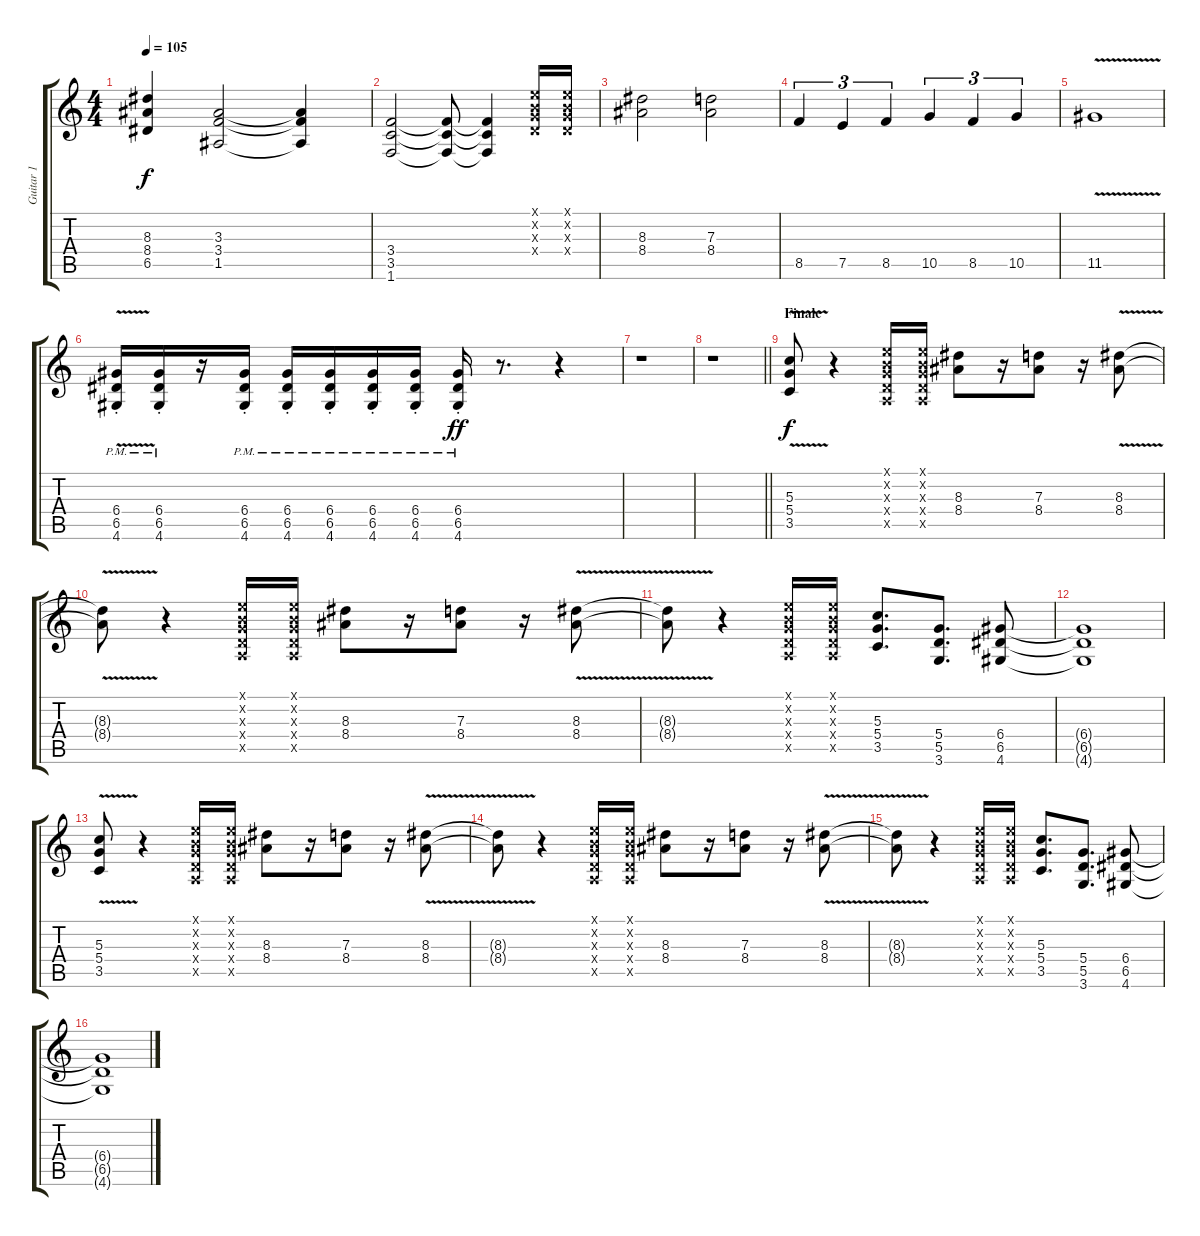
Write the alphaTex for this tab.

\track ("Guitar 1" "Guitar 1") {instrument overdrivenguitar}
\staff {score tabs}
\tuning (E4 B3 G3 D3 A2 E2) {hide}
\ts (4 4)
\tempo 105
\clef g2
\ks c
(8.3 8.4 6.5).4{dy f} (3.3 3.4 1.5).2 (3.3{t} 3.4{t} 1.5{t}).4 |
(3.4 3.5 1.6).2 (3.4{t} 3.5{t} 1.6{t}).8 (3.4{t} 3.5{t} 1.6{t}).4 (0.1{x} 0.2{x} 0.3{x} 0.4{x}).16 (0.1{x} 0.2{x} 0.3{x} 0.4{x}).16 |
(8.3 8.4).2 (7.3 8.4).2 |
8.5.4{tu (3 2)} 7.5.4{tu (3 2)} 8.5.4{tu (3 2)} 10.5.4{tu (3 2)} 8.5.4{tu (3 2)} 10.5.4{tu (3 2)} |
11.5{v}.1 |
(6.4{pm st} 6.5{v pm st} 4.6{pm st}).16 (6.4{pm st} 6.5{pm st} 4.6{pm st}).16 r.16 (6.4{pm st} 6.5{pm st} 4.6{pm st}).16 (6.4{pm st} 6.5{pm st} 4.6{pm st}).16 (6.4{pm st} 6.5{pm st} 4.6{pm st}).16 (6.4{pm st} 6.5{pm st} 4.6{pm st}).16 (6.4{pm st} 6.5{pm st} 4.6{pm st}).16 (6.4{pm st} 6.5{pm st} 4.6{pm st}).16{dy ff} r.8{d} r.4 |
r.1 |
\barLineRight lightlight
r.1 |
\section ("" "Finale")
(5.3{v} 5.4{v} 3.5{v}).8{dy f} r.4 (0.1{x} 0.2{x} 0.3{x} 0.4{x} 0.5{x}).16 (0.1{x} 0.2{x} 0.3{x} 0.4{x} 0.5{x}).16 (8.3 8.4).8 r.16 (7.3 8.4).8 r.16 (8.3{v} 8.4{v}).8 |
(8.3{t} 8.4{t}).8 r.4 (0.1{x} 0.2{x} 0.3{x} 0.4{x} 0.5{x}).16 (0.1{x} 0.2{x} 0.3{x} 0.4{x} 0.5{x}).16 (8.3 8.4).8 r.16 (7.3 8.4).8 r.16 (8.3{v} 8.4{v}).8 |
(8.3{t} 8.4{t}).8 r.4 (0.1{x} 0.2{x} 0.3{x} 0.4{x} 0.5{x}).16 (0.1{x} 0.2{x} 0.3{x} 0.4{x} 0.5{x}).16 (5.3 5.4 3.5).8{d} (5.4 5.5 3.6).8{d} (6.4 6.5 4.6).8 |
(6.4{t} 6.5{t} 4.6{t}).1 |
(5.3{v} 5.4{v} 3.5{v}).8 r.4 (0.1{x} 0.2{x} 0.3{x} 0.4{x} 0.5{x}).16 (0.1{x} 0.2{x} 0.3{x} 0.4{x} 0.5{x}).16 (8.3 8.4).8 r.16 (7.3 8.4).8 r.16 (8.3{v} 8.4{v}).8 |
(8.3{t} 8.4{t}).8 r.4 (0.1{x} 0.2{x} 0.3{x} 0.4{x} 0.5{x}).16 (0.1{x} 0.2{x} 0.3{x} 0.4{x} 0.5{x}).16 (8.3 8.4).8 r.16 (7.3 8.4).8 r.16 (8.3{v} 8.4{v}).8 |
(8.3{t} 8.4{t}).8 r.4 (0.1{x} 0.2{x} 0.3{x} 0.4{x} 0.5{x}).16 (0.1{x} 0.2{x} 0.3{x} 0.4{x} 0.5{x}).16 (5.3 5.4 3.5).8{d} (5.4 5.5 3.6).8{d} (6.4 6.5 4.6).8 |
(6.4{t} 6.5{t} 4.6{t}).1
